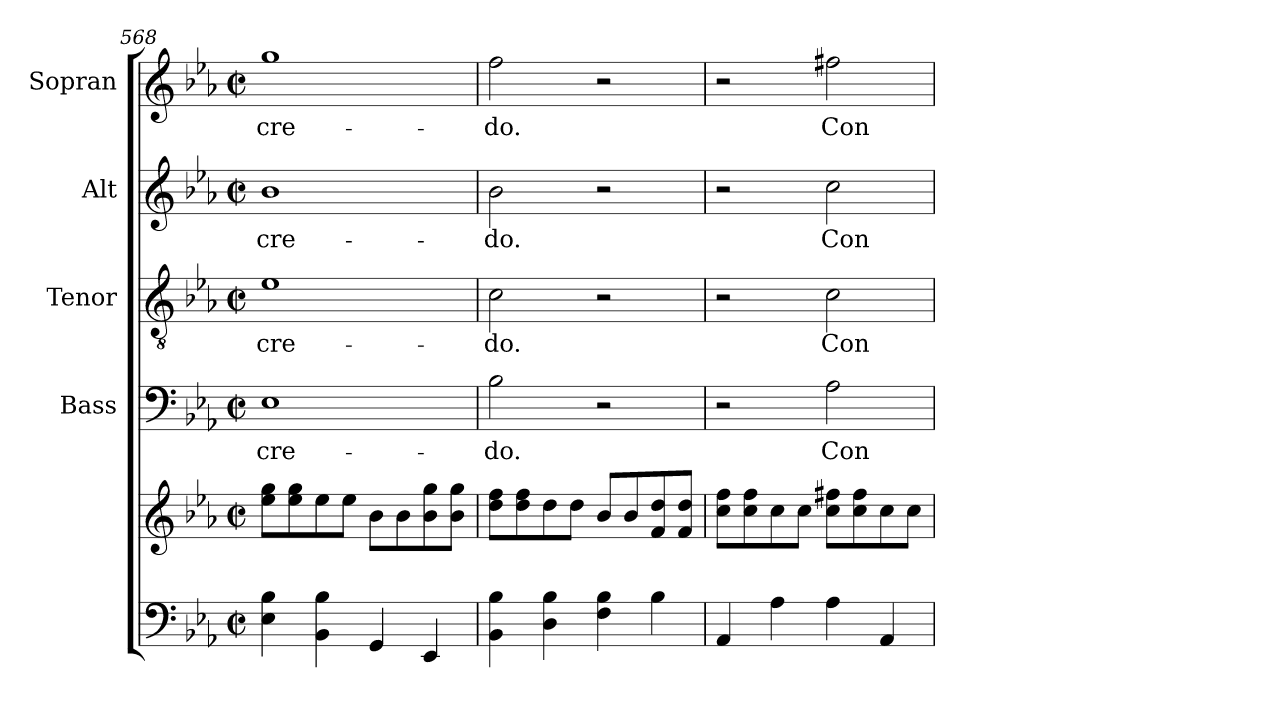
**kern	**kern	**kern	**text	**kern	**text	**kern	**text	**kern	**text
*part5	*part5	*part4	*part4	*part3	*part3	*part2	*part2	*part1	*part1
*staff6	*staff5	*staff4	*staff4	*staff3	*staff3	*staff2	*staff2	*staff1	*staff1
*	*	*I"Bass	*	*I"Tenor	*	*I"Alt	*	*I"Sopran	*
*	*	*I'B.	*	*I'T.	*	*I'A.	*	*I'S.	*
*clefF4	*clefG2	*clefF4	*	*clefGv2	*	*clefG2	*	*clefG2	*
*k[b-e-a-]	*k[b-e-a-]	*k[b-e-a-]	*	*k[b-e-a-]	*	*k[b-e-a-]	*	*k[b-e-a-]	*
*E-:	*E-:	*E-:	*	*E-:	*	*E-:	*	*E-:	*
*M2/2	*M2/2	*M2/2	*	*M2/2	*	*M2/2	*	*M2/2	*
*met(c|)	*met(c|)	*met(c|)	*	*met(c|)	*	*met(c|)	*	*met(c|)	*
=568	=568	=568	=568	=568	=568	=568	=568	=568	=568
!	!	!	!LO:LY:b	!	!LO:LY:b	!	!LO:LY:b	!	!LO:LY:b
4E-\ 4B-\	8ee-\ 8gg\L	1E-	cre-	1e-	cre-	1b-	cre-	1gg	cre-
.	8ee-\ 8gg\	.	.	.	.	.	.	.	.
4BB-\ 4B-\	8ee-\	.	.	.	.	.	.	.	.
.	8ee-\J	.	.	.	.	.	.	.	.
4GG/	8b-\L	.	.	.	.	.	.	.	.
.	8b-\	.	.	.	.	.	.	.	.
4EE-/	8b-\ 8gg\	.	.	.	.	.	.	.	.
.	8b-\ 8gg\J	.	.	.	.	.	.	.	.
=569	=569	=569	=569	=569	=569	=569	=569	=569	=569
!	!	!	!LO:LY:b	!	!LO:LY:b	!	!LO:LY:b	!	!LO:LY:b
4BB-\ 4B-\	8dd\ 8ff\L	2B-\	-do.	2c\	-do.	2b-\	-do.	2ff\	-do.
.	8dd\ 8ff\	.	.	.	.	.	.	.	.
4D\ 4B-\	8dd\	.	.	.	.	.	.	.	.
.	8dd\J	.	.	.	.	.	.	.	.
4F\ 4B-\	8b-/L	2r	.	2r	.	2r	.	2r	.
.	8b-/	.	.	.	.	.	.	.	.
4B-\	8f/ 8dd/	.	.	.	.	.	.	.	.
.	8f/ 8dd/J	.	.	.	.	.	.	.	.
!!LO:LB:g=z
=570	=570	=570	=570	=570	=570	=570	=570	=570	=570
4AA-/	8cc\ 8ff\L	2r	.	2r	.	2r	.	2r	.
.	8cc\ 8ff\	.	.	.	.	.	.	.	.
4A-\	8cc\	.	.	.	.	.	.	.	.
.	8cc\J	.	.	.	.	.	.	.	.
!	!	!	!LO:LY:b	!	!LO:LY:b	!	!LO:LY:b	!	!LO:LY:b
4A-\	8cc\ 8ff#X\L	2A-\	Con-	2c\	Con-	2cc\	Con-	2ff#X\	Con-
.	8cc\ 8ff#\	.	.	.	.	.	.	.	.
4AA-/	8cc\	.	.	.	.	.	.	.	.
.	8cc\J	.	.	.	.	.	.	.	.
=	=	=	=	=	=	=	=	=	=
*-	*-	*-	*-	*-	*-	*-	*-	*-	*-
